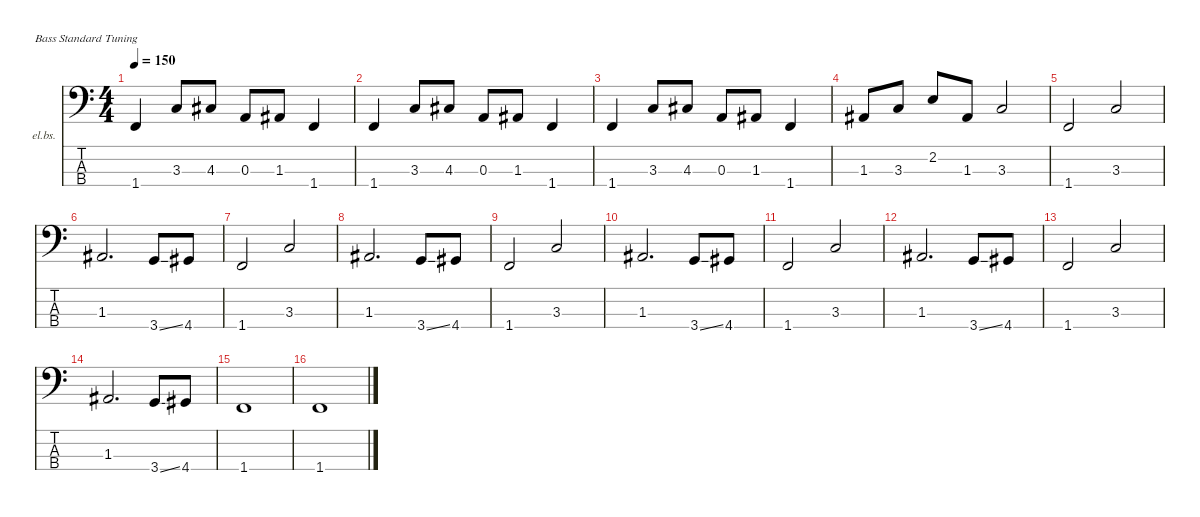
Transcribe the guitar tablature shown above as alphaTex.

\defaultSystemsLayout 4
\hideDynamics
\bracketExtendMode nobrackets
\firstSystemTrackNameOrientation horizontal
\otherSystemsTrackNameOrientation horizontal
\track ("Electric Bass" "el.bs.") {instrument electricbassfinger}
\staff {score tabs}
\tuning (G2 D2 A1 E1)
\ts (4 4)
\tempo 150
\clef f4
\ks c
1.4.4{dy mf instrument electricbassfinger} 3.3.8 4.3{acc #}.8 0.3.8 1.3{acc #}.8 1.4.4 |
1.4.4 3.3.8 4.3{acc #}.8 0.3.8 1.3{acc #}.8 1.4.4 |
1.4.4 3.3.8 4.3{acc #}.8 0.3.8 1.3{acc #}.8 1.4.4 |
1.3{acc #}.8 3.3.8 2.2.8 1.3{acc #}.8 3.3.2 |
1.4.2 3.3.2 |
1.3{acc #}.2{d} 3.4{ss}.8 4.4{acc #}.8 |
1.4.2 3.3.2 |
1.3{acc #}.2{d} 3.4{ss}.8 4.4{acc #}.8 |
1.4.2 3.3.2 |
1.3{acc #}.2{d} 3.4{ss}.8 4.4{acc #}.8 |
1.4.2 3.3.2 |
1.3{acc #}.2{d} 3.4{ss}.8 4.4{acc #}.8 |
1.4.2 3.3.2 |
1.3{acc #}.2{d} 3.4{ss}.8 4.4{acc #}.8 |
1.4.1 |
1.4.1
